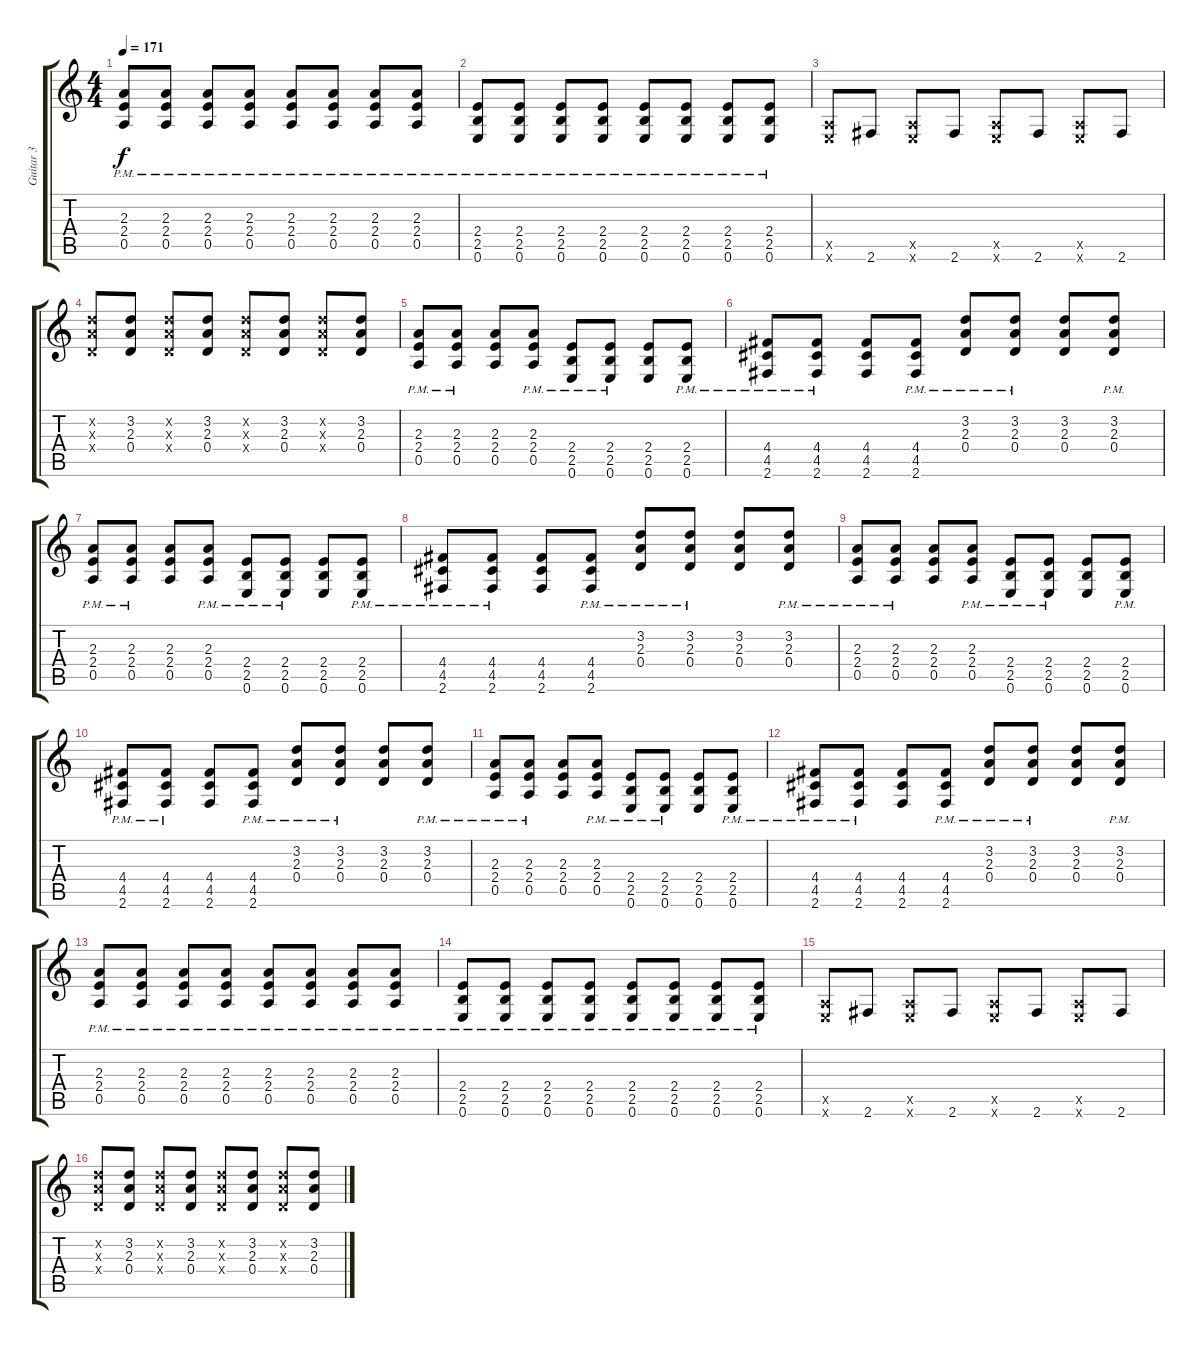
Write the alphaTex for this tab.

\track ("Guitar 3" "Guitar 3") {instrument electricguitarclean}
\staff {score tabs}
\tuning (E4 B3 G3 D3 A2 E2) {hide}
\ts (4 4)
\tempo 171
\clef g2
\ks c
(2.3{pm} 2.4{pm} 0.5{pm}).8{dy f} (2.3{pm} 2.4{pm} 0.5{pm}).8 (2.3{pm} 2.4{pm} 0.5{pm}).8 (2.3{pm} 2.4{pm} 0.5{pm}).8 (2.3{pm} 2.4{pm} 0.5{pm}).8 (2.3{pm} 2.4{pm} 0.5{pm}).8 (2.3{pm} 2.4{pm} 0.5{pm}).8 (2.3{pm} 2.4{pm} 0.5{pm}).8 |
(2.4{pm} 2.5{pm} 0.6{pm}).8 (2.4{pm} 2.5{pm} 0.6{pm}).8 (2.4{pm} 2.5{pm} 0.6{pm}).8 (2.4{pm} 2.5{pm} 0.6{pm}).8 (2.4{pm} 2.5{pm} 0.6{pm}).8 (2.4{pm} 2.5{pm} 0.6{pm}).8 (2.4{pm} 2.5{pm} 0.6{pm}).8 (2.4{pm} 2.5{pm} 0.6{pm}).8 |
(0.5{x} 0.6{x}).8 2.6.8 (0.5{x} 0.6{x}).8 2.6.8 (0.5{x} 0.6{x}).8 2.6.8 (0.5{x} 0.6{x}).8 2.6.8 |
(3.2{x} 2.3{x} 0.4{x}).8 (3.2 2.3 0.4).8 (3.2{x} 2.3{x} 0.4{x}).8 (3.2 2.3 0.4).8 (3.2{x} 2.3{x} 0.4{x}).8 (3.2 2.3 0.4).8 (3.2{x} 2.3{x} 0.4{x}).8 (3.2 2.3 0.4).8 |
(2.3{pm} 2.4{pm} 0.5{pm}).8 (2.3{pm} 2.4{pm} 0.5{pm}).8 (2.3 2.4 0.5).8 (2.3{pm} 2.4{pm} 0.5{pm}).8 (2.4{pm} 2.5{pm} 0.6{pm}).8 (2.4{pm} 2.5{pm} 0.6{pm}).8 (2.4 2.5 0.6).8 (2.4{pm} 2.5{pm} 0.6{pm}).8 |
(4.4{pm} 4.5{pm} 2.6{pm}).8 (4.4{pm} 4.5{pm} 2.6{pm}).8 (4.4 4.5 2.6).8 (4.4{pm} 4.5{pm} 2.6{pm}).8 (3.2{pm} 2.3{pm} 0.4{pm}).8 (3.2{pm} 2.3{pm} 0.4{pm}).8 (3.2 2.3 0.4).8 (3.2{pm} 2.3{pm} 0.4{pm}).8 |
(2.3{pm} 2.4{pm} 0.5{pm}).8 (2.3{pm} 2.4{pm} 0.5{pm}).8 (2.3 2.4 0.5).8 (2.3{pm} 2.4{pm} 0.5{pm}).8 (2.4{pm} 2.5{pm} 0.6{pm}).8 (2.4{pm} 2.5{pm} 0.6{pm}).8 (2.4 2.5 0.6).8 (2.4{pm} 2.5{pm} 0.6{pm}).8 |
(4.4{pm} 4.5{pm} 2.6{pm}).8 (4.4{pm} 4.5{pm} 2.6{pm}).8 (4.4 4.5 2.6).8 (4.4{pm} 4.5{pm} 2.6{pm}).8 (3.2{pm} 2.3{pm} 0.4{pm}).8 (3.2{pm} 2.3{pm} 0.4{pm}).8 (3.2 2.3 0.4).8 (3.2{pm} 2.3{pm} 0.4{pm}).8 |
(2.3{pm} 2.4{pm} 0.5{pm}).8 (2.3{pm} 2.4{pm} 0.5{pm}).8 (2.3 2.4 0.5).8 (2.3{pm} 2.4{pm} 0.5{pm}).8 (2.4{pm} 2.5{pm} 0.6{pm}).8 (2.4{pm} 2.5{pm} 0.6{pm}).8 (2.4 2.5 0.6).8 (2.4{pm} 2.5{pm} 0.6{pm}).8 |
(4.4{pm} 4.5{pm} 2.6{pm}).8 (4.4{pm} 4.5{pm} 2.6{pm}).8 (4.4 4.5 2.6).8 (4.4{pm} 4.5{pm} 2.6{pm}).8 (3.2{pm} 2.3{pm} 0.4{pm}).8 (3.2{pm} 2.3{pm} 0.4{pm}).8 (3.2 2.3 0.4).8 (3.2{pm} 2.3{pm} 0.4{pm}).8 |
(2.3{pm} 2.4{pm} 0.5{pm}).8 (2.3{pm} 2.4{pm} 0.5{pm}).8 (2.3 2.4 0.5).8 (2.3{pm} 2.4{pm} 0.5{pm}).8 (2.4{pm} 2.5{pm} 0.6{pm}).8 (2.4{pm} 2.5{pm} 0.6{pm}).8 (2.4 2.5 0.6).8 (2.4{pm} 2.5{pm} 0.6{pm}).8 |
(4.4{pm} 4.5{pm} 2.6{pm}).8 (4.4{pm} 4.5{pm} 2.6{pm}).8 (4.4 4.5 2.6).8 (4.4{pm} 4.5{pm} 2.6{pm}).8 (3.2{pm} 2.3{pm} 0.4{pm}).8 (3.2{pm} 2.3{pm} 0.4{pm}).8 (3.2 2.3 0.4).8 (3.2{pm} 2.3{pm} 0.4{pm}).8 |
(2.3{pm} 2.4{pm} 0.5{pm}).8 (2.3{pm} 2.4{pm} 0.5{pm}).8 (2.3{pm} 2.4{pm} 0.5{pm}).8 (2.3{pm} 2.4{pm} 0.5{pm}).8 (2.3{pm} 2.4{pm} 0.5{pm}).8 (2.3{pm} 2.4{pm} 0.5{pm}).8 (2.3{pm} 2.4{pm} 0.5{pm}).8 (2.3{pm} 2.4{pm} 0.5{pm}).8 |
(2.4{pm} 2.5{pm} 0.6{pm}).8 (2.4{pm} 2.5{pm} 0.6{pm}).8 (2.4{pm} 2.5{pm} 0.6{pm}).8 (2.4{pm} 2.5{pm} 0.6{pm}).8 (2.4{pm} 2.5{pm} 0.6{pm}).8 (2.4{pm} 2.5{pm} 0.6{pm}).8 (2.4{pm} 2.5{pm} 0.6{pm}).8 (2.4{pm} 2.5{pm} 0.6{pm}).8 |
(0.5{x} 0.6{x}).8 2.6.8 (0.5{x} 0.6{x}).8 2.6.8 (0.5{x} 0.6{x}).8 2.6.8 (0.5{x} 0.6{x}).8 2.6.8 |
(3.2{x} 2.3{x} 0.4{x}).8 (3.2 2.3 0.4).8 (3.2{x} 2.3{x} 0.4{x}).8 (3.2 2.3 0.4).8 (3.2{x} 2.3{x} 0.4{x}).8 (3.2 2.3 0.4).8 (3.2{x} 2.3{x} 0.4{x}).8 (3.2 2.3 0.4).8
